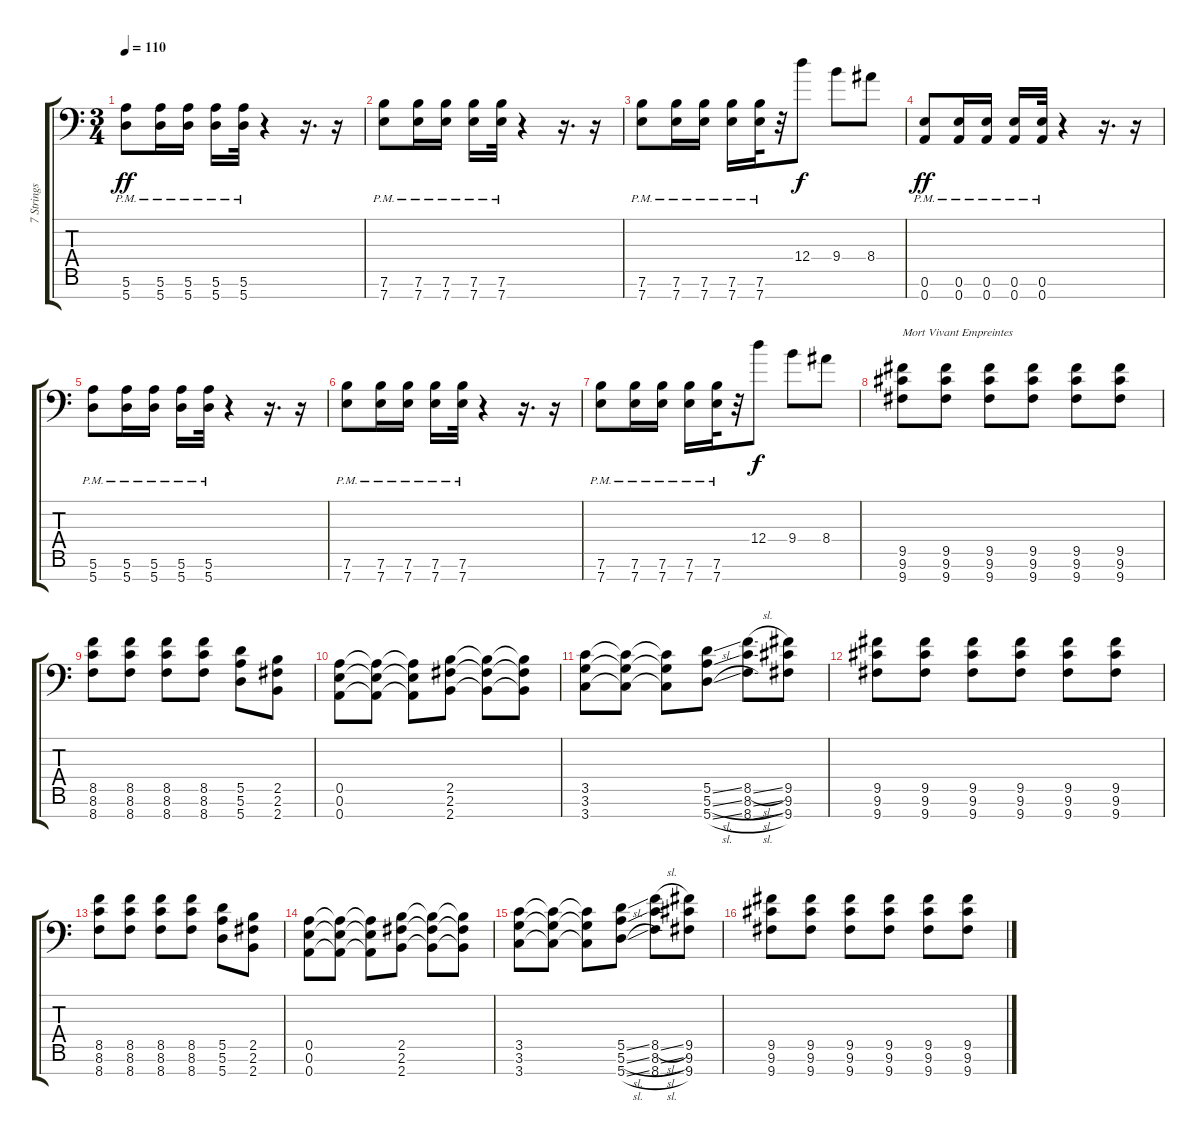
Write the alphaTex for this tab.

\track ("7 Strings AEADGBE Tuning" "7 Strings ") {instrument distortionguitar}
\staff {score tabs}
\tuning (E4 B3 G3 D3 A2 E2 A1) {hide}
\ts (3 4)
\tempo 110
\clef f4
\ks c
(5.6 5.7{pm}).8{dy ff} (5.6 5.7{pm}).16 (5.6 5.7{pm}).16 (5.6 5.7{pm}).16 (5.6 5.7{pm}).32 r.4 r.16{d} r.16 |
(7.6 7.7{pm}).8 (7.6 7.7{pm}).16 (7.6 7.7{pm}).16 (7.6 7.7{pm}).16 (7.6 7.7{pm}).32 r.4 r.16{d} r.16 |
(7.6 7.7{pm}).8 (7.6 7.7{pm}).16 (7.6 7.7{pm}).16 (7.6 7.7{pm}).16 (7.6 7.7{pm}).32 r.32 12.4.8{dy f} 9.4.8 8.4.8 |
(0.6 0.7{pm}).8{dy ff} (0.6 0.7{pm}).16 (0.6 0.7{pm}).16 (0.6 0.7{pm}).16 (0.6 0.7{pm}).32 r.4 r.16{d} r.16 |
(5.6 5.7{pm}).8 (5.6 5.7{pm}).16 (5.6 5.7{pm}).16 (5.6 5.7{pm}).16 (5.6 5.7{pm}).32 r.4 r.16{d} r.16 |
(7.6 7.7{pm}).8 (7.6 7.7{pm}).16 (7.6 7.7{pm}).16 (7.6 7.7{pm}).16 (7.6 7.7{pm}).32 r.4 r.16{d} r.16 |
(7.6 7.7{pm}).8 (7.6 7.7{pm}).16 (7.6 7.7{pm}).16 (7.6 7.7{pm}).16 (7.6 7.7{pm}).32 r.32 12.4.8{dy f} 9.4.8 8.4.8 |
(9.5 9.6 9.7).8{txt "Mort Vivant Empreintes"} (9.5 9.6 9.7).8 (9.5 9.6 9.7).8 (9.5 9.6 9.7).8 (9.5 9.6 9.7).8 (9.5 9.6 9.7).8 |
(8.5 8.6 8.7).8 (8.5 8.6 8.7).8 (8.5 8.6 8.7).8 (8.5 8.6 8.7).8 (5.5 5.6 5.7).8 (2.5 2.6 2.7).8 |
(0.5 0.6 0.7).8 (0.5{t} 0.6{t} 0.7{t}).8 (0.5{t} 0.6{t} 0.7{t}).8 (2.5 2.6 2.7).8 (2.5{t} 2.6{t} 2.7{t}).8 (2.5{t} 2.6{t} 2.7{t}).8 |
(3.5 3.6 3.7).8 (3.5{t} 3.6{t} 3.7{t}).8 (3.5{t} 3.6{t} 3.7{t}).8 (5.5{ss} 5.6{sl} 5.7{sl}).8 (8.5{sl} 8.6{sl} 8.7{sl}).8 (9.5 9.6 9.7).8 |
(9.5 9.6 9.7).8 (9.5 9.6 9.7).8 (9.5 9.6 9.7).8 (9.5 9.6 9.7).8 (9.5 9.6 9.7).8 (9.5 9.6 9.7).8 |
(8.5 8.6 8.7).8 (8.5 8.6 8.7).8 (8.5 8.6 8.7).8 (8.5 8.6 8.7).8 (5.5 5.6 5.7).8 (2.5 2.6 2.7).8 |
(0.5 0.6 0.7).8 (0.5{t} 0.6{t} 0.7{t}).8 (0.5{t} 0.6{t} 0.7{t}).8 (2.5 2.6 2.7).8 (2.5{t} 2.6{t} 2.7{t}).8 (2.5{t} 2.6{t} 2.7{t}).8 |
(3.5 3.6 3.7).8 (3.5{t} 3.6{t} 3.7{t}).8 (3.5{t} 3.6{t} 3.7{t}).8 (5.5{ss} 5.6{sl} 5.7{sl}).8 (8.5{sl} 8.6{sl} 8.7{sl}).8 (9.5 9.6 9.7).8 |
(9.5 9.6 9.7).8 (9.5 9.6 9.7).8 (9.5 9.6 9.7).8 (9.5 9.6 9.7).8 (9.5 9.6 9.7).8 (9.5 9.6 9.7).8
